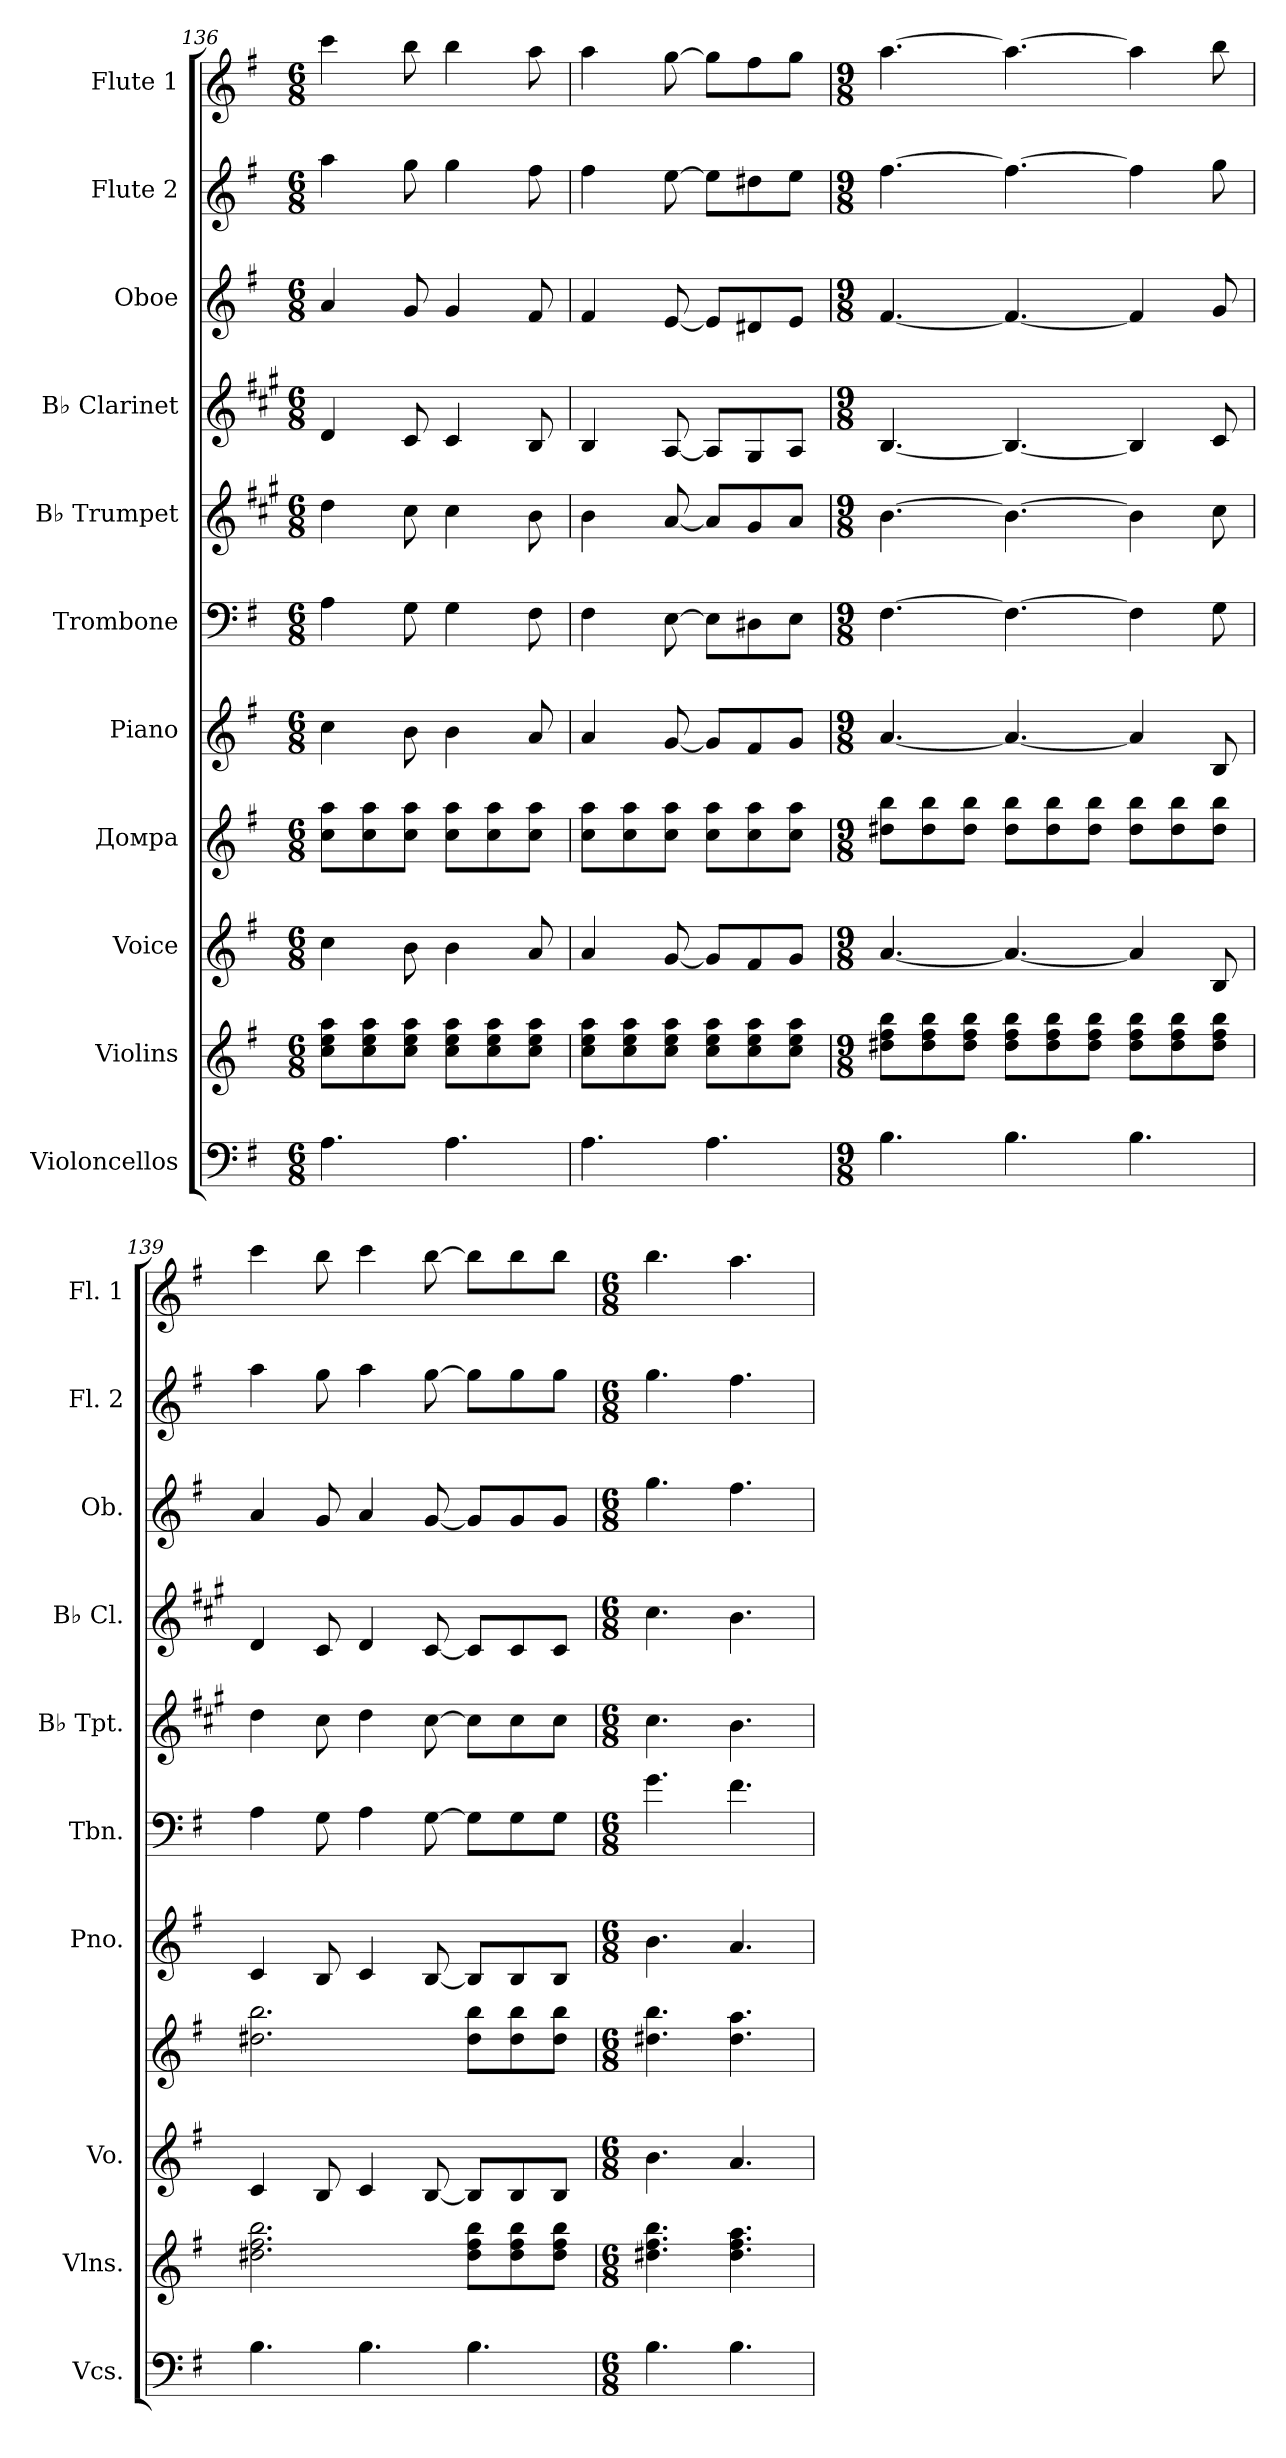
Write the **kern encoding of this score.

**kern	**kern	**kern	**kern	**kern	**kern	**kern	**kern	**kern	**kern	**kern
*part11	*part10	*part9	*part8	*part7	*part6	*part5	*part4	*part3	*part2	*part1
*staff11	*staff10	*staff9	*staff8	*staff7	*staff6	*staff5	*staff4	*staff3	*staff2	*staff1
*I"Violoncellos	*I"Violins	*I"Voice	*I"Домра	*I"Piano	*I"Trombone	*I"B♭ Trumpet	*I"B♭ Clarinet	*I"Oboe	*I"Flute 2	*I"Flute 1
*I'Vcs.	*I'Vlns.	*I'Vo.	*	*I'Pno.	*I'Tbn.	*I'B♭ Tpt.	*I'B♭ Cl.	*I'Ob.	*I'Fl. 2	*I'Fl. 1
*clefF4	*clefG2	*clefG2	*clefG2	*clefG2	*clefF4	*clefG2	*clefG2	*clefG2	*clefG2	*clefG2
*	*	*	*	*	*	*ITrd1c2	*ITrd1c2	*	*	*
*k[f#]	*k[f#]	*k[f#]	*k[f#]	*k[f#]	*k[f#]	*k[f#]	*k[f#]	*k[f#]	*k[f#]	*k[f#]
*M6/8	*M6/8	*M6/8	*M6/8	*M6/8	*M6/8	*M6/8	*M6/8	*M6/8	*M6/8	*M6/8
=136	=136	=136	=136	=136	=136	=136	=136	=136	=136	=136
4.A\	8cc\ 8ee\ 8aa\L	4cc\	8cc\ 8aa\L	4cc\	4A\	4cc\	4c/	4a/	4aa\	4ccc\
.	8cc\ 8ee\ 8aa\	.	8cc\ 8aa\	.	.	.	.	.	.	.
.	8cc\ 8ee\ 8aa\J	8b\	8cc\ 8aa\J	8b\	8G\	8b\	8B/	8g/	8gg\	8bb\
4.A\	8cc\ 8ee\ 8aa\L	4b\	8cc\ 8aa\L	4b\	4G\	4b\	4B/	4g/	4gg\	4bb\
.	8cc\ 8ee\ 8aa\	.	8cc\ 8aa\	.	.	.	.	.	.	.
.	8cc\ 8ee\ 8aa\J	8a/	8cc\ 8aa\J	8a/	8F#\	8a\	8A/	8f#/	8ff#\	8aa\
!!LO:PB:g=z
=137	=137	=137	=137	=137	=137	=137	=137	=137	=137	=137
4.A\	8cc\ 8ee\ 8aa\L	4a/	8cc\ 8aa\L	4a/	4F#\	4a\	4A/	4f#/	4ff#\	4aa\
.	8cc\ 8ee\ 8aa\	.	8cc\ 8aa\	.	.	.	.	.	.	.
.	8cc\ 8ee\ 8aa\J	[8g/	8cc\ 8aa\J	[8g/	[8E\	[8g/	[8G/	[8e/	[8ee\	[8gg\
4.A\	8cc\ 8ee\ 8aa\L	8g/L]	8cc\ 8aa\L	8g/L]	8E\L]	8g/L]	8G/L]	8e/L]	8ee\L]	8gg\L]
.	8cc\ 8ee\ 8aa\	8f#/	8cc\ 8aa\	8f#/	8D#X\	8f#/	8F#/	8d#X/	8dd#X\	8ff#\
.	8cc\ 8ee\ 8aa\J	8g/J	8cc\ 8aa\J	8g/J	8E\J	8g/J	8G/J	8e/J	8ee\J	8gg\J
=138	=138	=138	=138	=138	=138	=138	=138	=138	=138	=138
*M9/8	*M9/8	*M9/8	*M9/8	*M9/8	*M9/8	*M9/8	*M9/8	*M9/8	*M9/8	*M9/8
4.B\	8dd#X\ 8ff#\ 8bb\L	[4.a/	8dd#X\ 8bb\L	[4.a/	[4.F#\	[4.a\	[4.A/	[4.f#/	[4.ff#\	[4.aa\
.	8dd#\ 8ff#\ 8bb\	.	8dd#\ 8bb\	.	.	.	.	.	.	.
.	8dd#\ 8ff#\ 8bb\J	.	8dd#\ 8bb\J	.	.	.	.	.	.	.
4.B\	8dd#\ 8ff#\ 8bb\L	4.a/_	8dd#\ 8bb\L	4.a/_	4.F#\_	4.a\_	4.A/_	4.f#/_	4.ff#\_	4.aa\_
.	8dd#\ 8ff#\ 8bb\	.	8dd#\ 8bb\	.	.	.	.	.	.	.
.	8dd#\ 8ff#\ 8bb\J	.	8dd#\ 8bb\J	.	.	.	.	.	.	.
4.B\	8dd#\ 8ff#\ 8bb\L	4a/]	8dd#\ 8bb\L	4a/]	4F#\]	4a\]	4A/]	4f#/]	4ff#\]	4aa\]
.	8dd#\ 8ff#\ 8bb\	.	8dd#\ 8bb\	.	.	.	.	.	.	.
.	8dd#\ 8ff#\ 8bb\J	8B/	8dd#\ 8bb\J	8B/	8G\	8b\	8B/	8g/	8gg\	8bb\
=139	=139	=139	=139	=139	=139	=139	=139	=139	=139	=139
4.B\	2.dd#X\ 2.ff#\ 2.bb\	4c/	2.dd#X\ 2.bb\	4c/	4A\	4cc\	4c/	4a/	4aa\	4ccc\
.	.	8B/	.	8B/	8G\	8b\	8B/	8g/	8gg\	8bb\
4.B\	.	4c/	.	4c/	4A\	4cc\	4c/	4a/	4aa\	4ccc\
.	.	[8B/	.	[8B/	[8G\	[8b\	[8B/	[8g/	[8gg\	[8bb\
4.B\	8dd#\ 8ff#\ 8bb\L	8B/L]	8dd#\ 8bb\L	8B/L]	8G\L]	8b\L]	8B/L]	8g/L]	8gg\L]	8bb\L]
.	8dd#\ 8ff#\ 8bb\	8B/	8dd#\ 8bb\	8B/	8G\	8b\	8B/	8g/	8gg\	8bb\
.	8dd#\ 8ff#\ 8bb\J	8B/J	8dd#\ 8bb\J	8B/J	8G\J	8b\J	8B/J	8g/J	8gg\J	8bb\J
!!LO:PB:g=z
=140	=140	=140	=140	=140	=140	=140	=140	=140	=140	=140
*M6/8	*M6/8	*M6/8	*M6/8	*M6/8	*M6/8	*M6/8	*M6/8	*M6/8	*M6/8	*M6/8
4.B\	4.dd#X\ 4.ff#\ 4.bb\	4.b\	4.dd#X\ 4.bb\	4.b\	4.g\	4.b\	4.b\	4.gg\	4.gg\	4.bb\
4.B\	4.dd#\ 4.ff#\ 4.aa\	4.a/	4.dd#\ 4.aa\	4.a/	4.f#\	4.a\	4.a\	4.ff#\	4.ff#\	4.aa\
=	=	=	=	=	=	=	=	=	=	=
*-	*-	*-	*-	*-	*-	*-	*-	*-	*-	*-
